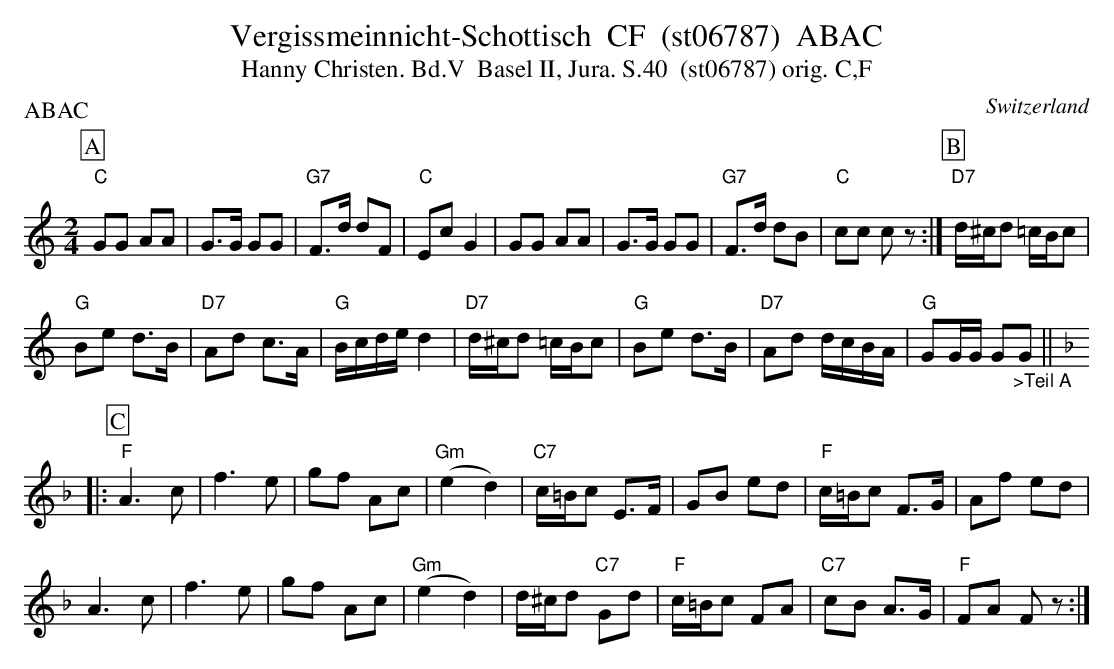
X:1
T:Vergissmeinnicht-Schottisch  CF  (st06787)  ABAC
T:Hanny Christen. Bd.V  Basel II, Jura. S.40  (st06787) orig. C,F
P:ABAC
M:2/4
L:1/8
O:Switzerland
K:C major
[P:A] "C"GG AA | G>G GG | "G7"F>d dF | "C"EcG2 | GG AA | G>G GG | "G7"F>d dB | "C"cc cz :| [P:B]  "D7"d/^c/d =c/B/c |
"G"Be d>B | "D7"Ad c>A | "G"B/c/d/e/ d2 | "D7"d/^c/d =c/B/c | "G"Be d>B | "D7"Ad d/c/B/A/ | "G"GG/G/ G"_>Teil A"G || [P:C] [K:F]
|: "F"A3c | f3e | gf Ac | ("Gm"e2d2) | "C7"c/=B/c E>F | GB ed | "F"c/=B/c F>G | Af ed |
A3c | f3e | gf Ac | ("Gm"e2d2) | d/^c/d "C7"Gd | "F"c/=B/c FA | "C7"cB A>G | "F"FA Fz :|
